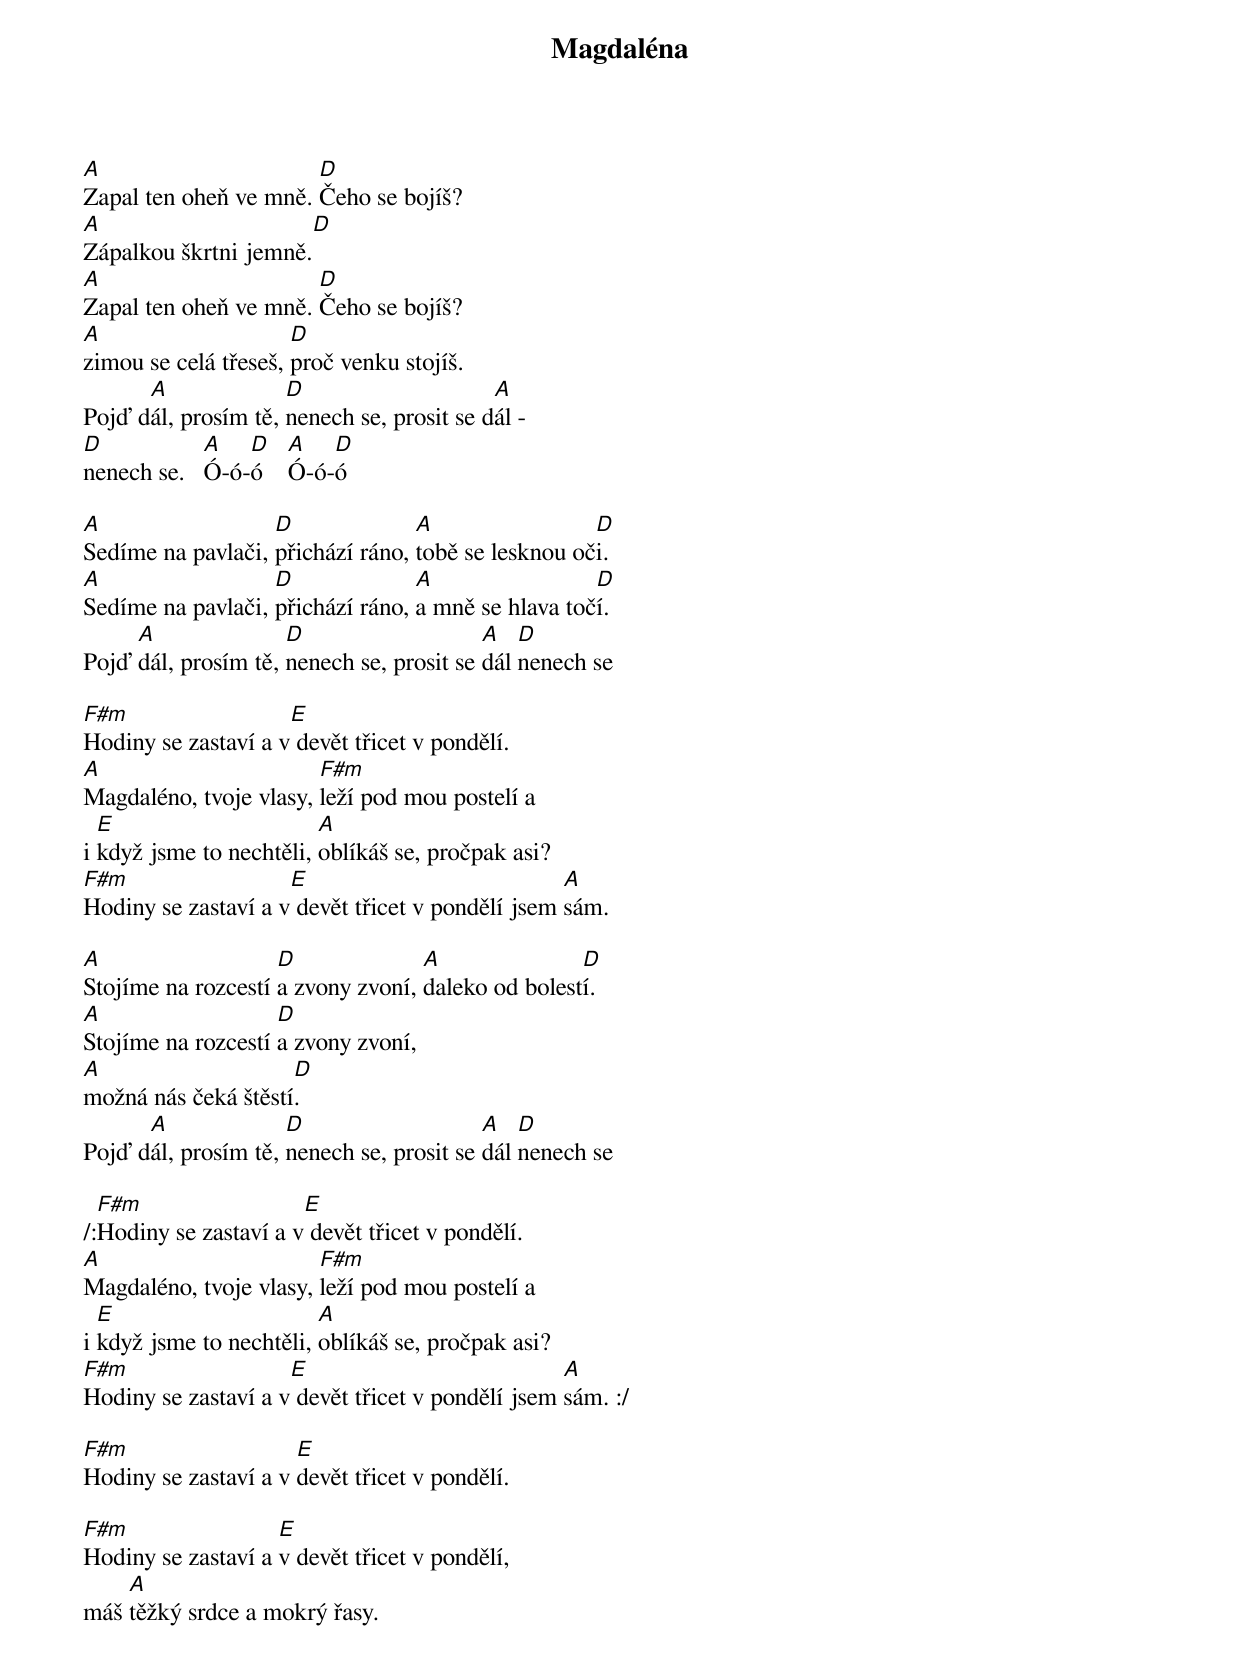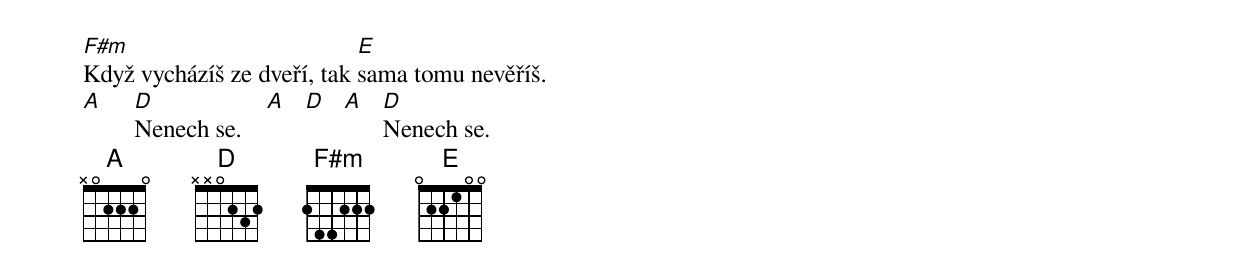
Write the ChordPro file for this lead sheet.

{title: Magdaléna}
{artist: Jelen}

[A]Zapal ten oheň ve mně. [D]Čeho se bojíš?
[A]Zápalkou škrtni jemně.[D]
[A]Zapal ten oheň ve mně. [D]Čeho se bojíš?
[A]zimou se celá třeseš, [D]proč venku stojíš.
Pojď d[A]ál, prosím tě, [D]nenech se, prosit se d[A]ál -
[D]nenech se.   [A]Ó-ó-[D]ó    [A]Ó-ó-[D]ó

[A]Sedíme na pavlači, [D]přichází ráno, [A]tobě se lesknou oč[D]i.
[A]Sedíme na pavlači, [D]přichází ráno, [A]a mně se hlava toč[D]í.
Pojď [A]dál, prosím tě, [D]nenech se, prosit se [A]dál [D]nenech se

[F#m]Hodiny se zastaví a v[E] devět třicet v pondělí.
[A]Magdaléno, tvoje vlasy, [F#m]leží pod mou postelí a
i [E]když jsme to nechtěli, [A]oblíkáš se, pročpak asi?
[F#m]Hodiny se zastaví a v[E] devět třicet v pondělí jsem [A]sám.

[A]Stojíme na rozcestí [D]a zvony zvoní, [A]daleko od bolest[D]í.
[A]Stojíme na rozcestí [D]a zvony zvoní,
[A]možná nás čeká štěstí[D].
Pojď d[A]ál, prosím tě, [D]nenech se, prosit se [A]dál [D]nenech se

/:[F#m]Hodiny se zastaví a v[E] devět třicet v pondělí.
[A]Magdaléno, tvoje vlasy, [F#m]leží pod mou postelí a
i [E]když jsme to nechtěli, [A]oblíkáš se, pročpak asi?
[F#m]Hodiny se zastaví a v[E] devět třicet v pondělí jsem [A]sám. :/

[F#m]Hodiny se zastaví a v [E]devět třicet v pondělí.

[F#m]Hodiny se zastaví a [E]v devět třicet v pondělí,
máš [A]těžký srdce a mokrý řasy.
[F#m]Když vycházíš ze dveří, tak [E]sama tomu nevěříš.
[A]     [D]Nenech se.    [A]   [D]   [A]   [D]Nenech se.
